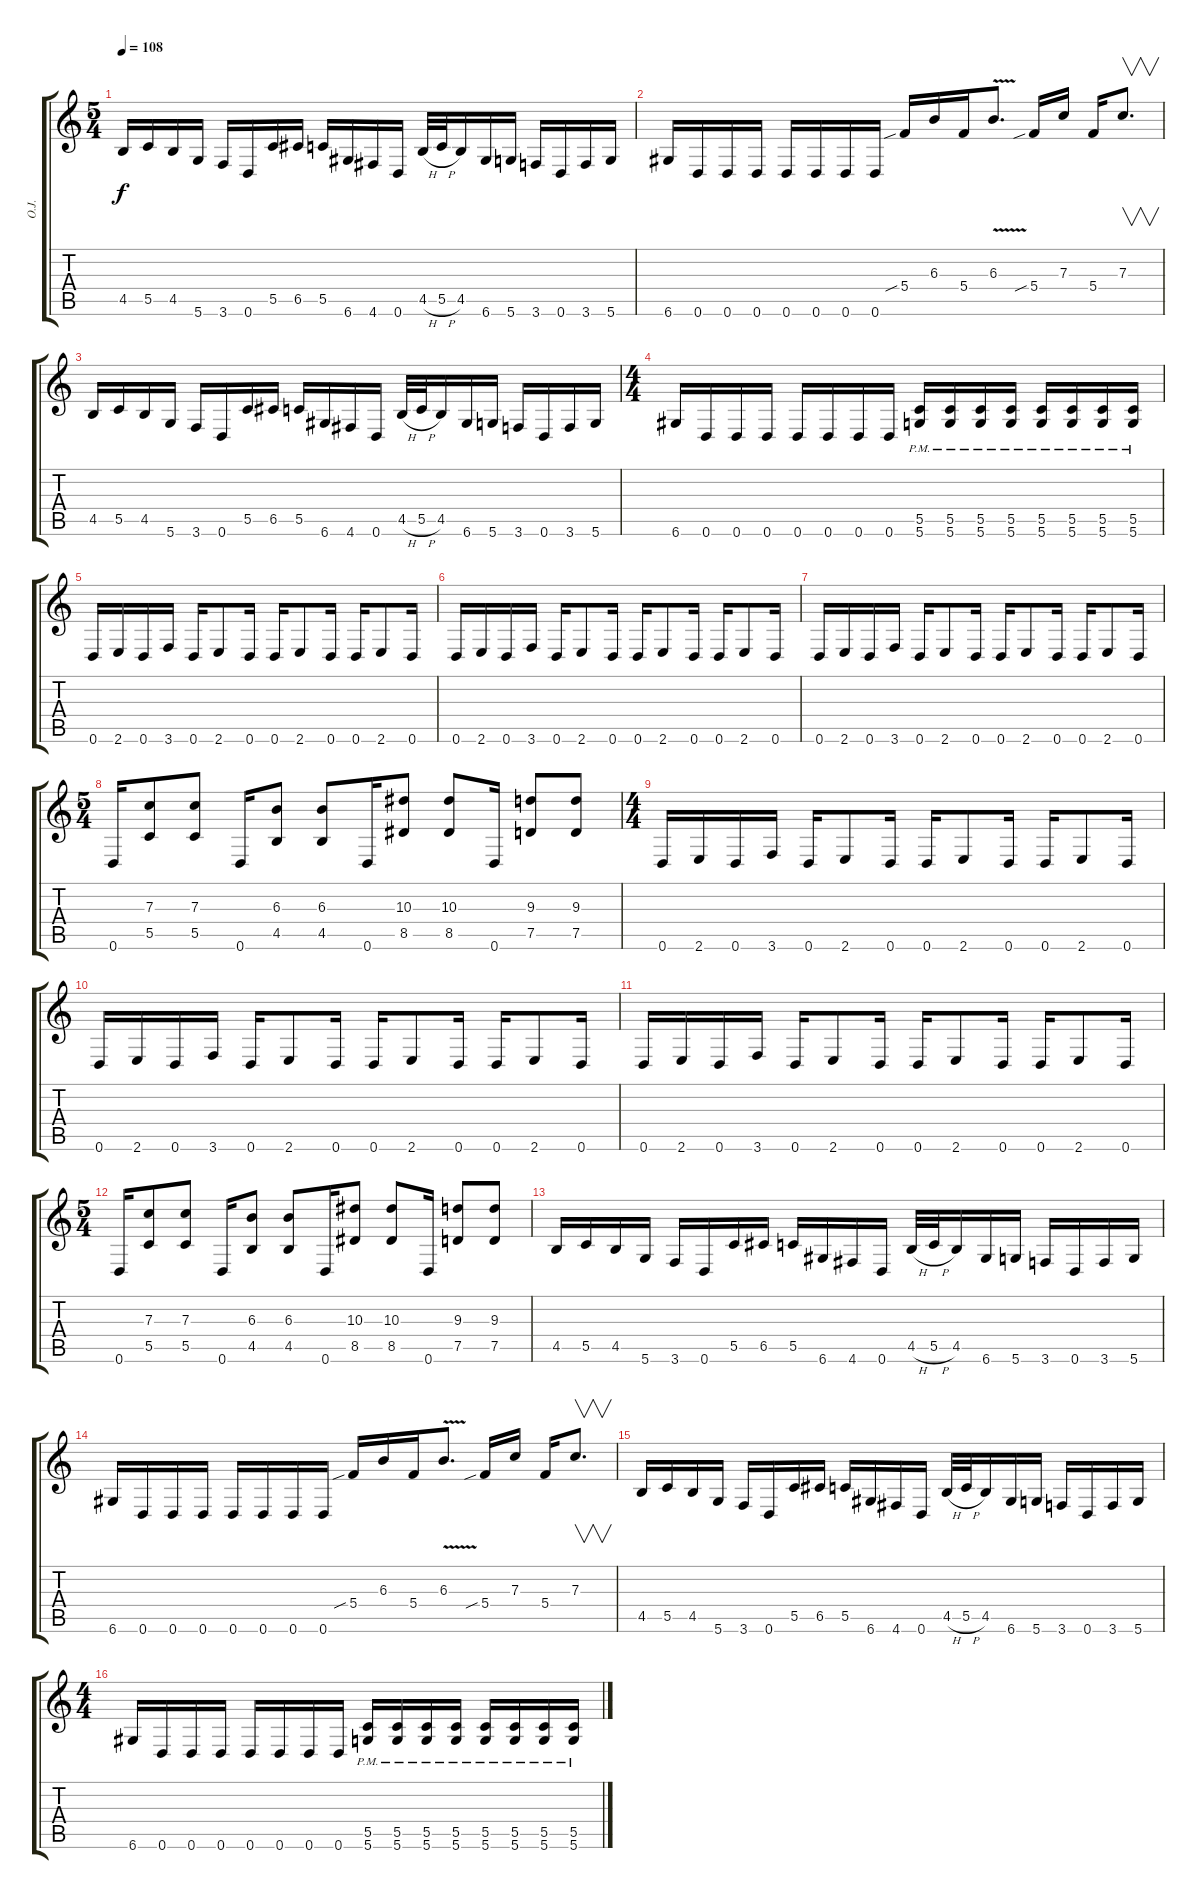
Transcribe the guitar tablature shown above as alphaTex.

\track ("O.J." "O.J.") {instrument distortionguitar}
\staff {score tabs}
\tuning (D4 A3 F3 C3 G2 D2) {hide}
\ts (5 4)
\tempo 108
\clef g2
\ks c
4.5.16{dy f} 5.5.16 4.5.16 5.6.16 3.6.16 0.6.16 5.5.16 6.5.16 5.5.16 6.6.16 4.6.16 0.6.16 4.5{h}.32 5.5{h}.32 4.5.16 6.6.16 5.6.16 3.6.16 0.6.16 3.6.16 5.6.16 |
6.6.16 0.6.16 0.6.16 0.6.16 0.6.16 0.6.16 0.6.16 0.6.16 5.4{sib}.16 6.3.16 5.4.16 6.3{v}.8{d} 5.4{sib}.16 7.3.16 5.4.16 7.3.8{v d} |
4.5.16 5.5.16 4.5.16 5.6.16 3.6.16 0.6.16 5.5.16 6.5.16 5.5.16 6.6.16 4.6.16 0.6.16 4.5{h}.32 5.5{h}.32 4.5.16 6.6.16 5.6.16 3.6.16 0.6.16 3.6.16 5.6.16 |
\ts (4 4)
6.6.16 0.6.16 0.6.16 0.6.16 0.6.16 0.6.16 0.6.16 0.6.16 (5.5{pm} 5.6{pm}).16 (5.5{pm} 5.6{pm}).16 (5.5{pm} 5.6{pm}).16 (5.5{pm} 5.6{pm}).16 (5.5{pm} 5.6{pm}).16 (5.5{pm} 5.6{pm}).16 (5.5{pm} 5.6{pm}).16 (5.5{pm} 5.6{pm}).16 |
0.6.16 2.6.16 0.6.16 3.6.16 0.6.16 2.6.8 0.6.16 0.6.16 2.6.8 0.6.16 0.6.16 2.6.8 0.6.16 |
0.6.16 2.6.16 0.6.16 3.6.16 0.6.16 2.6.8 0.6.16 0.6.16 2.6.8 0.6.16 0.6.16 2.6.8 0.6.16 |
0.6.16 2.6.16 0.6.16 3.6.16 0.6.16 2.6.8 0.6.16 0.6.16 2.6.8 0.6.16 0.6.16 2.6.8 0.6.16 |
\ts (5 4)
0.6.16 (7.3 5.5).8 (7.3 5.5).8 0.6.16 (6.3 4.5).8 (6.3 4.5).8 0.6.16 (10.3 8.5).8 (10.3 8.5).8 0.6.16 (9.3 7.5).8 (9.3 7.5).8 |
\ts (4 4)
0.6.16 2.6.16 0.6.16 3.6.16 0.6.16 2.6.8 0.6.16 0.6.16 2.6.8 0.6.16 0.6.16 2.6.8 0.6.16 |
0.6.16 2.6.16 0.6.16 3.6.16 0.6.16 2.6.8 0.6.16 0.6.16 2.6.8 0.6.16 0.6.16 2.6.8 0.6.16 |
0.6.16 2.6.16 0.6.16 3.6.16 0.6.16 2.6.8 0.6.16 0.6.16 2.6.8 0.6.16 0.6.16 2.6.8 0.6.16 |
\ts (5 4)
0.6.16 (7.3 5.5).8 (7.3 5.5).8 0.6.16 (6.3 4.5).8 (6.3 4.5).8 0.6.16 (10.3 8.5).8 (10.3 8.5).8 0.6.16 (9.3 7.5).8 (9.3 7.5).8 |
4.5.16 5.5.16 4.5.16 5.6.16 3.6.16 0.6.16 5.5.16 6.5.16 5.5.16 6.6.16 4.6.16 0.6.16 4.5{h}.32 5.5{h}.32 4.5.16 6.6.16 5.6.16 3.6.16 0.6.16 3.6.16 5.6.16 |
6.6.16 0.6.16 0.6.16 0.6.16 0.6.16 0.6.16 0.6.16 0.6.16 5.4{sib}.16 6.3.16 5.4.16 6.3{v}.8{d} 5.4{sib}.16 7.3.16 5.4.16 7.3.8{v d} |
4.5.16 5.5.16 4.5.16 5.6.16 3.6.16 0.6.16 5.5.16 6.5.16 5.5.16 6.6.16 4.6.16 0.6.16 4.5{h}.32 5.5{h}.32 4.5.16 6.6.16 5.6.16 3.6.16 0.6.16 3.6.16 5.6.16 |
\ts (4 4)
6.6.16 0.6.16 0.6.16 0.6.16 0.6.16 0.6.16 0.6.16 0.6.16 (5.5{pm} 5.6{pm}).16 (5.5{pm} 5.6{pm}).16 (5.5{pm} 5.6{pm}).16 (5.5{pm} 5.6{pm}).16 (5.5{pm} 5.6{pm}).16 (5.5{pm} 5.6{pm}).16 (5.5{pm} 5.6{pm}).16 (5.5{pm} 5.6{pm}).16
